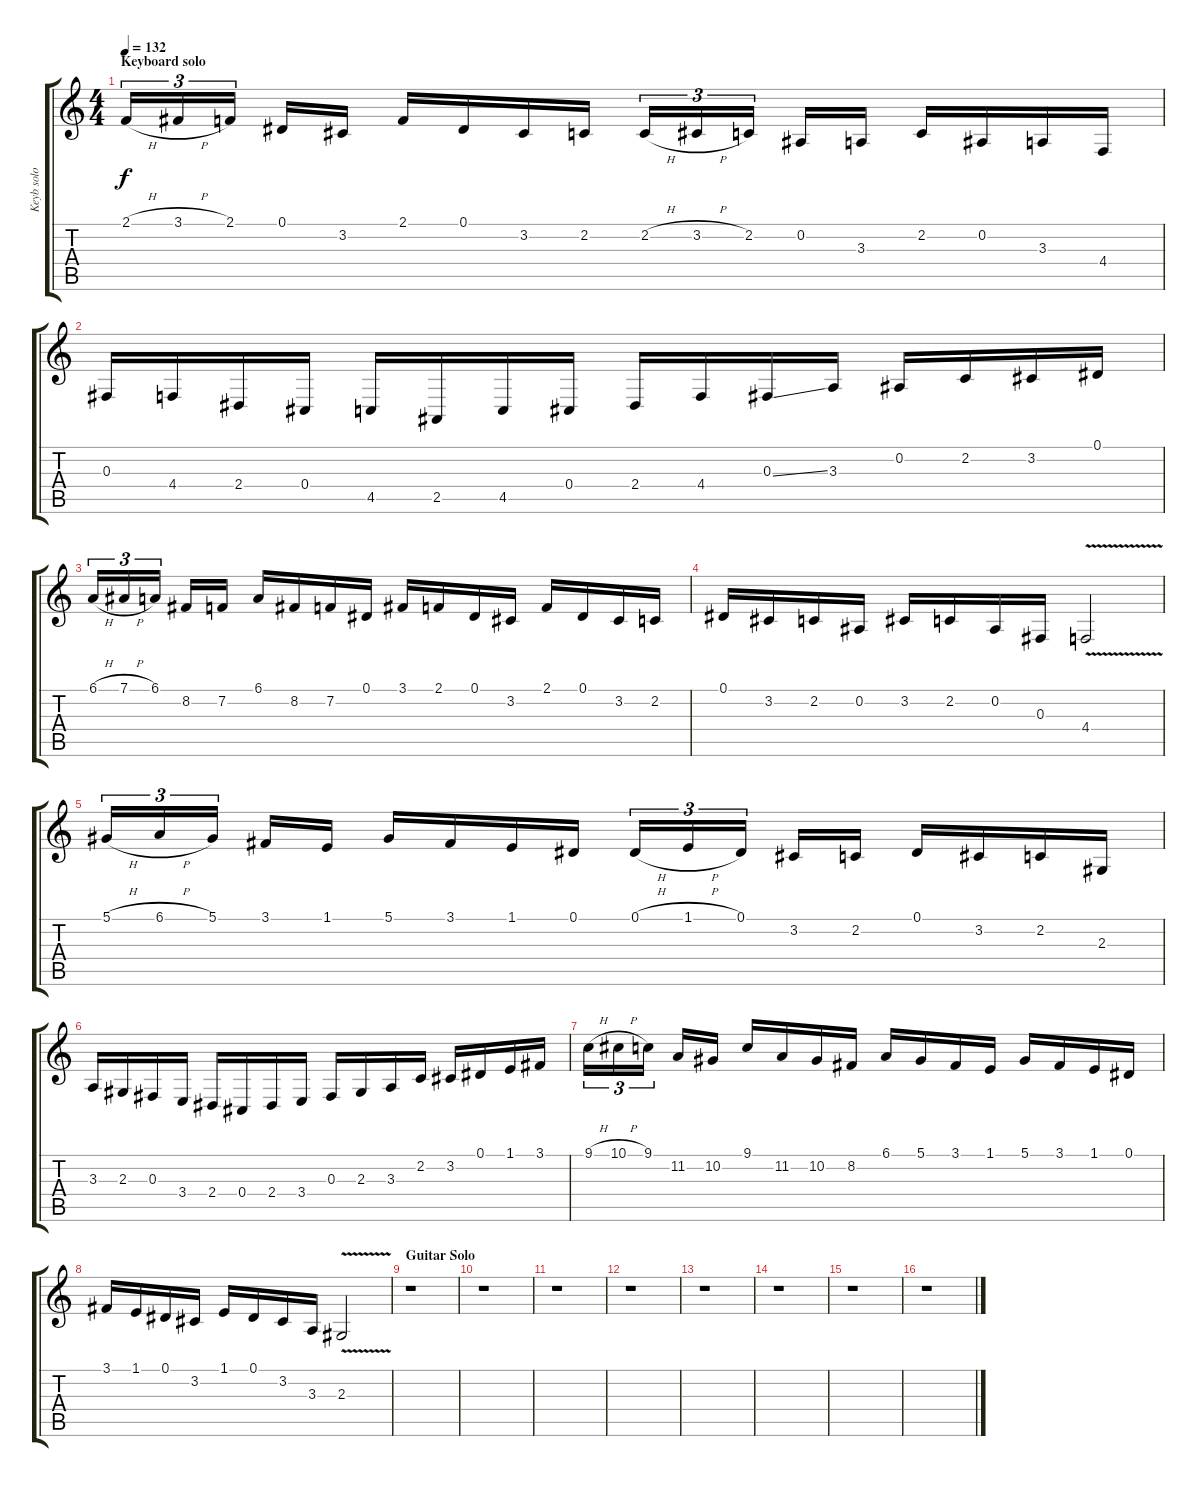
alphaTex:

\track ("Keyb solo overdb" "Keyb solo ") {instrument lead5charang}
\staff {score tabs}
\tuning (Eb4 Bb3 Gb3 Db3 Ab2 Eb2) {hide}
\ts (4 4)
\section ("" "Keyboard solo")
\tempo 132
\clef g2
\ks c
2.1{h}.16{tu (3 2) dy f volume 16 instrument tangoaccordion} 3.1{h}.16{tu (3 2)} 2.1.16{tu (3 2)} 0.1.16 3.2.16 2.1.16 0.1.16 3.2.16 2.2.16 2.2{h}.16{tu (3 2)} 3.2{h}.16{tu (3 2)} 2.2.16{tu (3 2)} 0.2.16 3.3.16 2.2.16 0.2.16 3.3.16 4.4.16 |
0.3.16 4.4.16 2.4.16 0.4.16 4.5.16 2.5.16 4.5.16 0.4.16 2.4.16 4.4.16 0.3{ss}.16 3.3.16 0.2.16 2.2.16 3.2.16 0.1.16 |
6.1{h}.16{tu (3 2)} 7.1{h}.16{tu (3 2)} 6.1.16{tu (3 2)} 8.2.16 7.2.16 6.1.16 8.2.16 7.2.16 0.1.16 3.1.16 2.1.16 0.1.16 3.2.16 2.1.16 0.1.16 3.2.16 2.2.16 |
0.1.16 3.2.16 2.2.16 0.2.16 3.2.16 2.2.16 0.2.16 0.3.16 4.4{v}.2 |
5.1{h}.16{tu (3 2)} 6.1{h}.16{tu (3 2)} 5.1.16{tu (3 2)} 3.1.16 1.1.16 5.1.16 3.1.16 1.1.16 0.1.16 0.1{h}.16{tu (3 2)} 1.1{h}.16{tu (3 2)} 0.1.16{tu (3 2)} 3.2.16 2.2.16 0.1.16 3.2.16 2.2.16 2.3.16 |
3.3.16 2.3.16 0.3.16 3.4.16 2.4.16 0.4.16 2.4.16 3.4.16 0.3.16 2.3.16 3.3.16 2.2.16 3.2.16 0.1.16 1.1.16 3.1.16 |
9.1{h}.16{tu (3 2)} 10.1{h}.16{tu (3 2)} 9.1.16{tu (3 2)} 11.2.16 10.2.16 9.1.16 11.2.16 10.2.16 8.2.16 6.1.16 5.1.16 3.1.16 1.1.16 5.1.16 3.1.16 1.1.16 0.1.16 |
3.1.16 1.1.16 0.1.16 3.2.16 1.1.16 0.1.16 3.2.16 3.3.16 2.3{v}.2 |
\section ("" "Guitar Solo")
r.1 |
r.1 |
r.1 |
r.1 |
r.1 |
r.1 |
r.1 |
r.1
